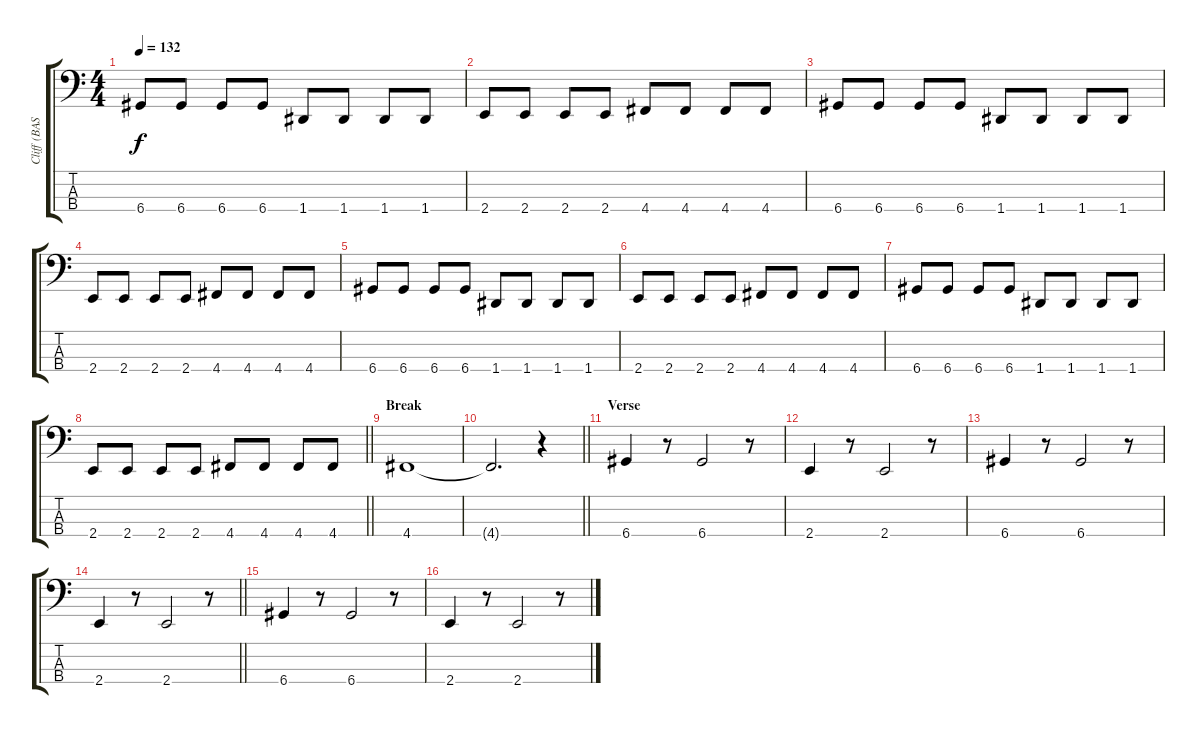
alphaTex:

\track ("Cliff (BASS)" "Cliff (BAS") {instrument electricbassfinger}
\staff {score tabs}
\tuning (G2 D2 A1 D1) {hide}
\ts (4 4)
\tempo 132
\clef f4
\ks c
6.4.8{dy f} 6.4.8 6.4.8 6.4.8 1.4.8 1.4.8 1.4.8 1.4.8 |
2.4.8 2.4.8 2.4.8 2.4.8 4.4.8 4.4.8 4.4.8 4.4.8 |
6.4.8 6.4.8 6.4.8 6.4.8 1.4.8 1.4.8 1.4.8 1.4.8 |
2.4.8 2.4.8 2.4.8 2.4.8 4.4.8 4.4.8 4.4.8 4.4.8 |
6.4.8 6.4.8 6.4.8 6.4.8 1.4.8 1.4.8 1.4.8 1.4.8 |
2.4.8 2.4.8 2.4.8 2.4.8 4.4.8 4.4.8 4.4.8 4.4.8 |
6.4.8 6.4.8 6.4.8 6.4.8 1.4.8 1.4.8 1.4.8 1.4.8 |
\barLineRight lightlight
2.4.8 2.4.8 2.4.8 2.4.8 4.4.8 4.4.8 4.4.8 4.4.8 |
\section ("" "Break")
4.4.1 |
\barLineRight lightlight
4.4{t}.2{d} r.4 |
\section ("" "Verse")
6.4.4 r.8 6.4.2 r.8 |
2.4.4 r.8 2.4.2 r.8 |
6.4.4 r.8 6.4.2 r.8 |
\barLineRight lightlight
2.4.4 r.8 2.4.2 r.8 |
6.4.4 r.8 6.4.2 r.8 |
2.4.4 r.8 2.4.2 r.8
